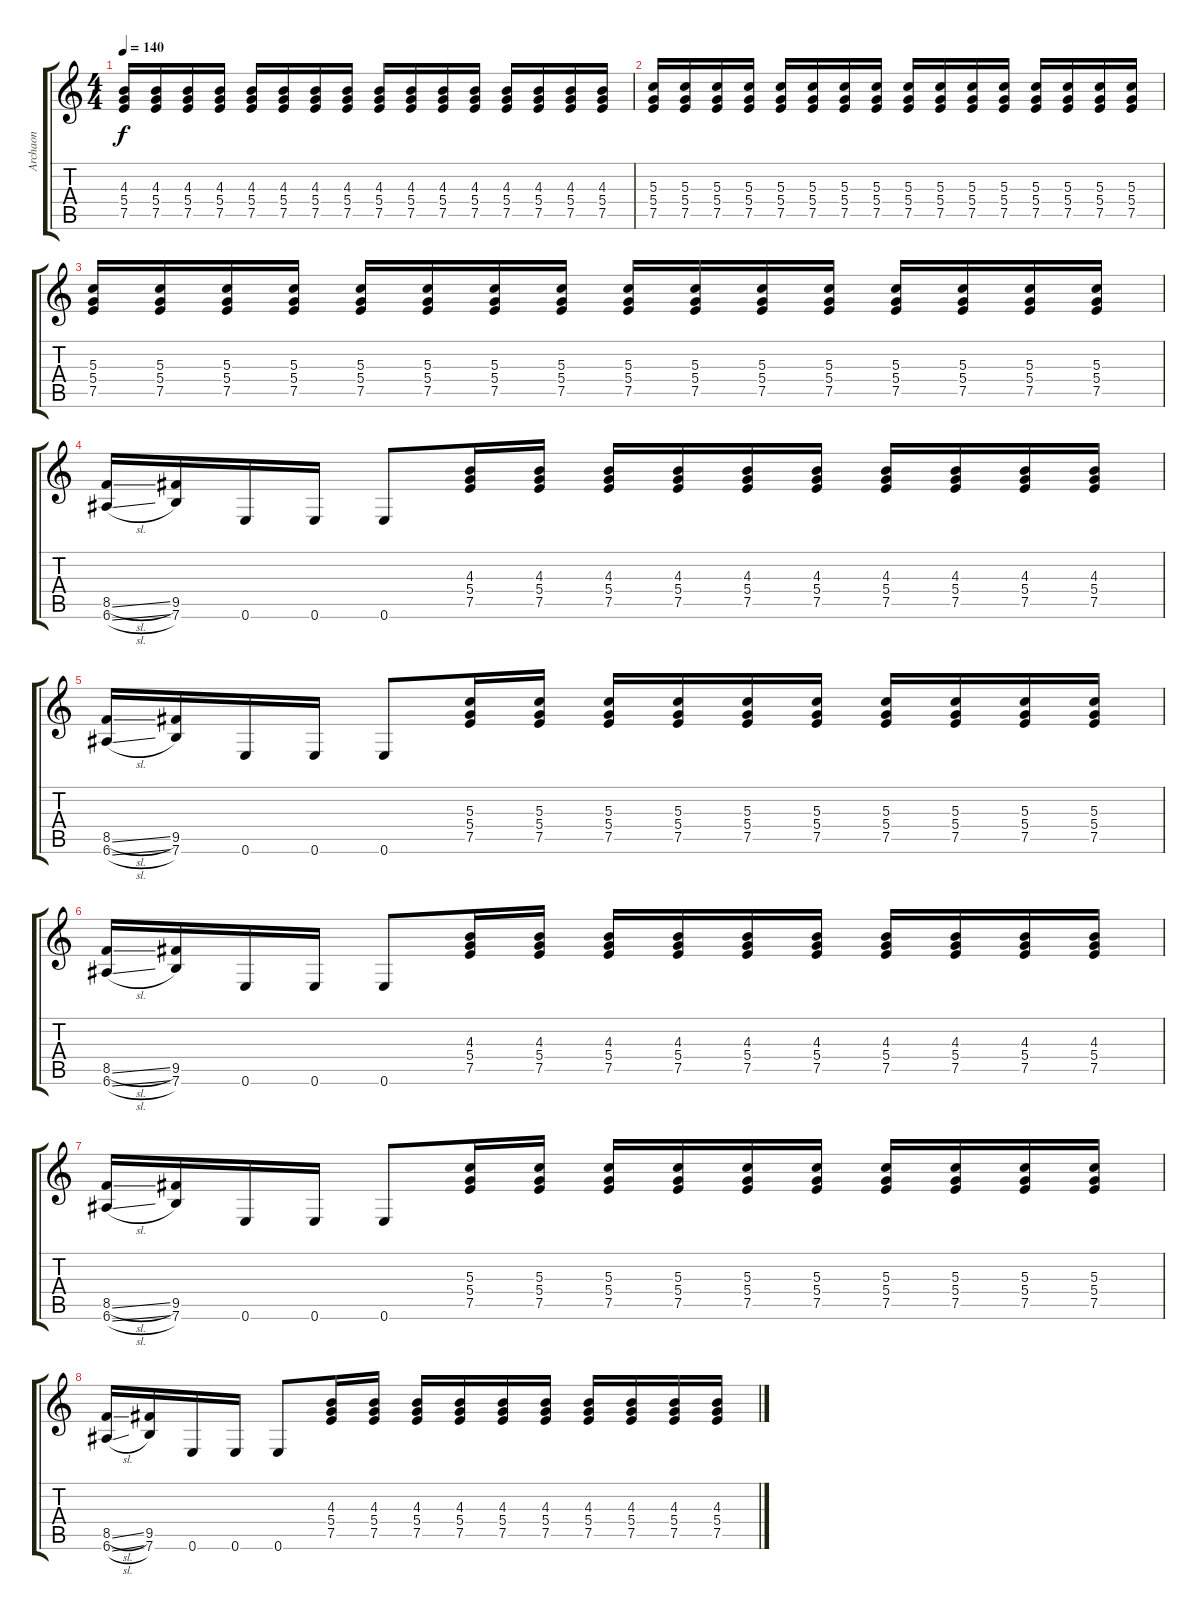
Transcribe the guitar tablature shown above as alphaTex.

\track ("Archaon" "Archaon") {instrument distortionguitar}
\staff {score tabs}
\tuning (E4 B3 G3 D3 A2 E2) {hide}
\ts (4 4)
\tempo 140
\clef g2
\ks c
(4.3 5.4 7.5).16{dy f} (4.3 5.4 7.5).16 (4.3 5.4 7.5).16 (4.3 5.4 7.5).16 (4.3 5.4 7.5).16 (4.3 5.4 7.5).16 (4.3 5.4 7.5).16 (4.3 5.4 7.5).16 (4.3 5.4 7.5).16 (4.3 5.4 7.5).16 (4.3 5.4 7.5).16 (4.3 5.4 7.5).16 (4.3 5.4 7.5).16 (4.3 5.4 7.5).16 (4.3 5.4 7.5).16 (4.3 5.4 7.5).16 |
(5.3 5.4 7.5).16 (5.3 5.4 7.5).16 (5.3 5.4 7.5).16 (5.3 5.4 7.5).16 (5.3 5.4 7.5).16 (5.3 5.4 7.5).16 (5.3 5.4 7.5).16 (5.3 5.4 7.5).16 (5.3 5.4 7.5).16 (5.3 5.4 7.5).16 (5.3 5.4 7.5).16 (5.3 5.4 7.5).16 (5.3 5.4 7.5).16 (5.3 5.4 7.5).16 (5.3 5.4 7.5).16 (5.3 5.4 7.5).16 |
(5.3 5.4 7.5).16 (5.3 5.4 7.5).16 (5.3 5.4 7.5).16 (5.3 5.4 7.5).16 (5.3 5.4 7.5).16 (5.3 5.4 7.5).16 (5.3 5.4 7.5).16 (5.3 5.4 7.5).16 (5.3 5.4 7.5).16 (5.3 5.4 7.5).16 (5.3 5.4 7.5).16 (5.3 5.4 7.5).16 (5.3 5.4 7.5).16 (5.3 5.4 7.5).16 (5.3 5.4 7.5).16 (5.3 5.4 7.5).16 |
(8.5{sl} 6.6{sl}).16 (9.5 7.6).16 0.6.16 0.6.16 0.6.8 (4.3 5.4 7.5).16 (4.3 5.4 7.5).16 (4.3 5.4 7.5).16 (4.3 5.4 7.5).16 (4.3 5.4 7.5).16 (4.3 5.4 7.5).16 (4.3 5.4 7.5).16 (4.3 5.4 7.5).16 (4.3 5.4 7.5).16 (4.3 5.4 7.5).16 |
(8.5{sl} 6.6{sl}).16 (9.5 7.6).16 0.6.16 0.6.16 0.6.8 (5.3 5.4 7.5).16 (5.3 5.4 7.5).16 (5.3 5.4 7.5).16 (5.3 5.4 7.5).16 (5.3 5.4 7.5).16 (5.3 5.4 7.5).16 (5.3 5.4 7.5).16 (5.3 5.4 7.5).16 (5.3 5.4 7.5).16 (5.3 5.4 7.5).16 |
(8.5{sl} 6.6{sl}).16 (9.5 7.6).16 0.6.16 0.6.16 0.6.8 (4.3 5.4 7.5).16 (4.3 5.4 7.5).16 (4.3 5.4 7.5).16 (4.3 5.4 7.5).16 (4.3 5.4 7.5).16 (4.3 5.4 7.5).16 (4.3 5.4 7.5).16 (4.3 5.4 7.5).16 (4.3 5.4 7.5).16 (4.3 5.4 7.5).16 |
(8.5{sl} 6.6{sl}).16 (9.5 7.6).16 0.6.16 0.6.16 0.6.8 (5.3 5.4 7.5).16 (5.3 5.4 7.5).16 (5.3 5.4 7.5).16 (5.3 5.4 7.5).16 (5.3 5.4 7.5).16 (5.3 5.4 7.5).16 (5.3 5.4 7.5).16 (5.3 5.4 7.5).16 (5.3 5.4 7.5).16 (5.3 5.4 7.5).16 |
(8.5{sl} 6.6{sl}).16 (9.5 7.6).16 0.6.16 0.6.16 0.6.8 (4.3 5.4 7.5).16 (4.3 5.4 7.5).16 (4.3 5.4 7.5).16 (4.3 5.4 7.5).16 (4.3 5.4 7.5).16 (4.3 5.4 7.5).16 (4.3 5.4 7.5).16 (4.3 5.4 7.5).16 (4.3 5.4 7.5).16 (4.3 5.4 7.5).16
